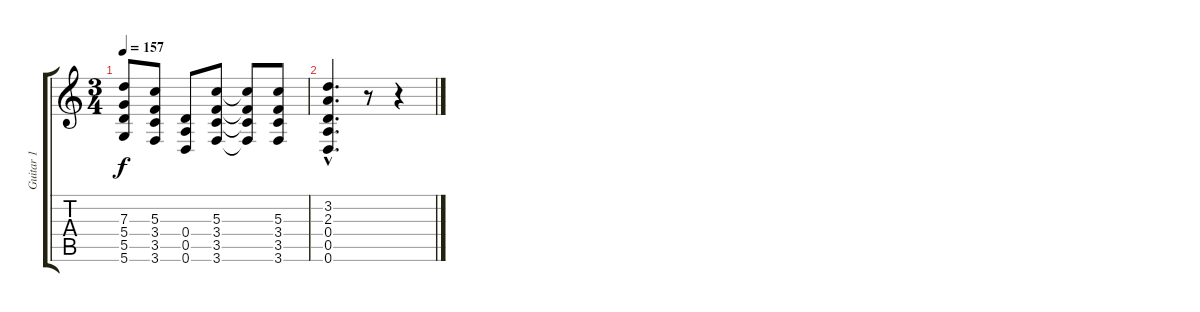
\track ("Guitar 1" "Guitar 1") {instrument distortionguitar}
\staff {score tabs}
\tuning (E4 B3 G3 D3 A2 D2) {hide}
\ts (3 4)
\tempo 157
\clef g2
\ks c
(7.3 5.4 5.5 5.6).8{dy f} (5.3 3.4 3.5 3.6).8 (0.4 0.5 0.6).8 (5.3 3.4 3.5 3.6).8 (5.3{t} 3.4{t} 3.5{t} 3.6{t}).8 (5.3 3.4 3.5 3.6).8 |
(3.2{hac} 2.3{hac} 0.4{hac} 0.5{hac} 0.6{hac}).4{d} r.8 r.4
